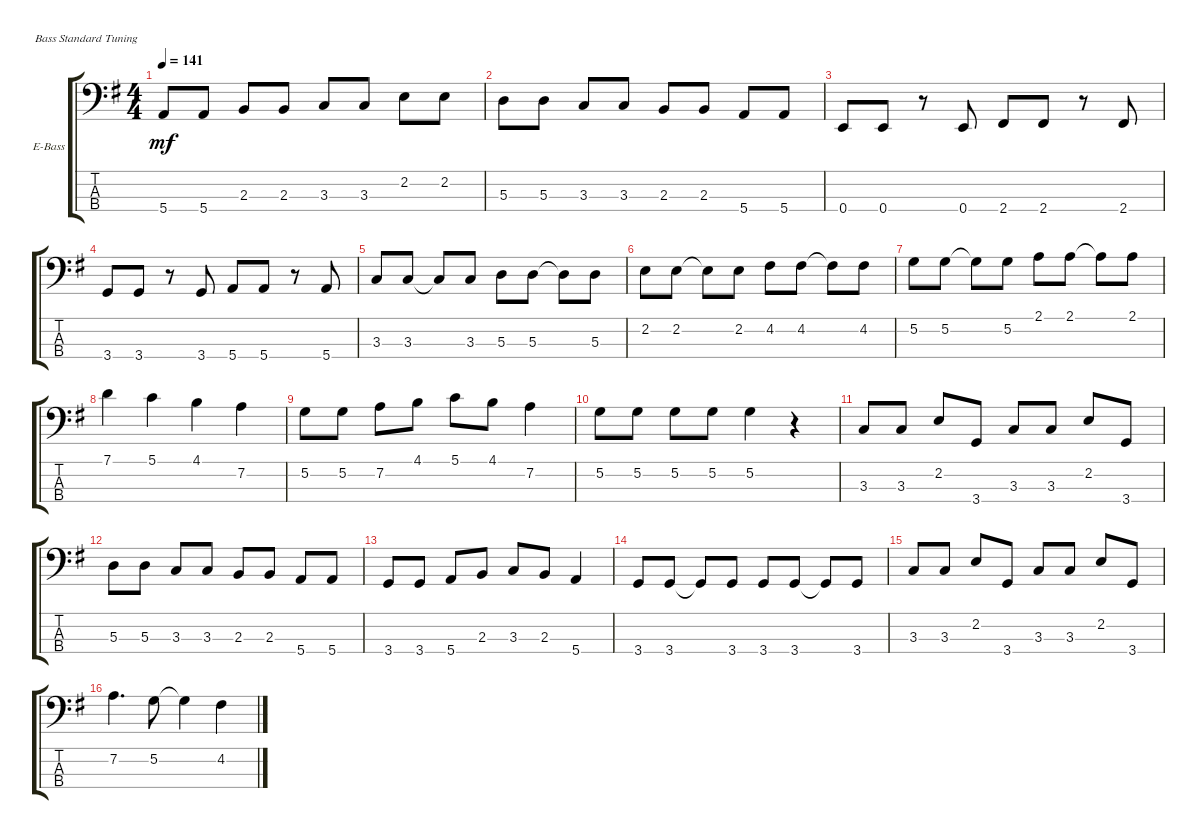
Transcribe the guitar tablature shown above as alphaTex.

\defaultSystemsLayout 4
\bracketExtendMode groupsimilarinstruments
\firstSystemTrackNameOrientation horizontal
\otherSystemsTrackNameOrientation horizontal
\track ("Electric Bass" "E-Bass") {instrument electricbassfinger}
\staff {score tabs}
\tuning (G2 D2 A1 E1)
\ts (4 4)
\tempo 141
\clef f4
\ks g
5.4.8{dy mf} 5.4.8 2.3.8 2.3.8 3.3.8 3.3.8 2.2.8 2.2.8 |
5.3.8 5.3.8 3.3.8 3.3.8 2.3.8 2.3.8 5.4.8 5.4.8 |
0.4.8 0.4.8 r.8 0.4.8 2.4.8 2.4.8 r.8 2.4.8 |
3.4.8 3.4.8 r.8 3.4.8 5.4.8 5.4.8 r.8 5.4.8 |
3.3.8 3.3.8 3.3{t}.8 3.3.8 5.3.8 5.3.8 5.3{t}.8 5.3.8 |
2.2.8 2.2.8 2.2{t}.8 2.2.8 4.2.8 4.2.8 4.2{t}.8 4.2.8 |
5.2.8 5.2.8 5.2{t}.8 5.2.8 2.1.8 2.1.8 2.1{t}.8 2.1.8 |
7.1.4 5.1.4 4.1.4 7.2.4 |
5.2.8 5.2.8 7.2.8 4.1.8 5.1.8 4.1.8 7.2.4 |
5.2.8 5.2.8 5.2.8 5.2.8 5.2.4 r.4 |
3.3.8 3.3.8 2.2.8 3.4.8 3.3.8 3.3.8 2.2.8 3.4.8 |
5.3.8 5.3.8 3.3.8 3.3.8 2.3.8 2.3.8 5.4.8 5.4.8 |
3.4.8 3.4.8 5.4.8 2.3.8 3.3.8 2.3.8 5.4.4 |
3.4.8 3.4.8 3.4{t}.8 3.4.8 3.4.8 3.4.8 3.4{t}.8 3.4.8 |
3.3.8 3.3.8 2.2.8 3.4.8 3.3.8 3.3.8 2.2.8 3.4.8 |
7.2.4{d} 5.2.8 5.2{t}.4 4.2.4
